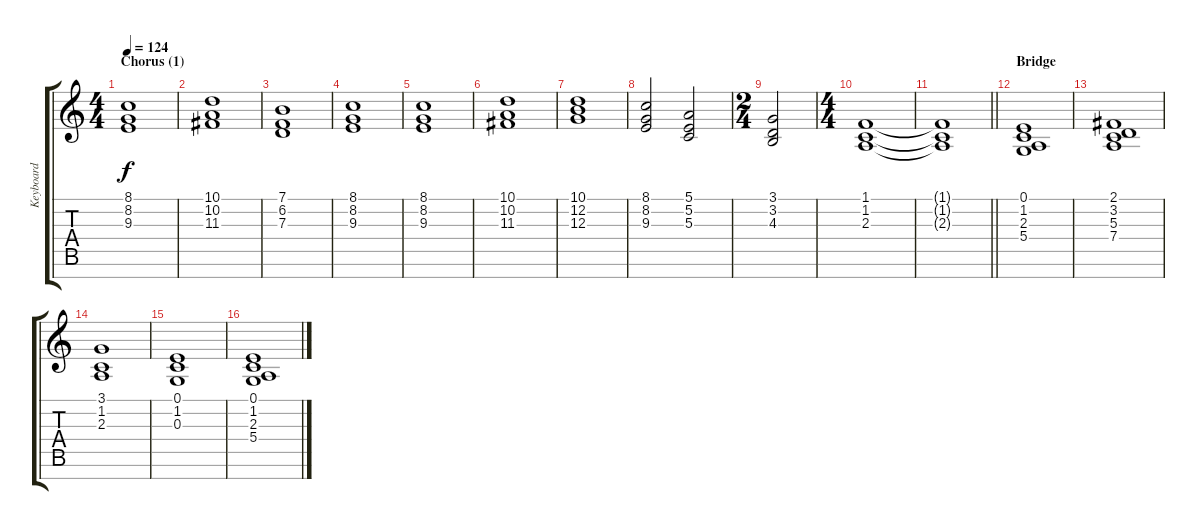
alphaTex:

\track ("Keyboard" "Keyboard") {instrument brightacousticpiano}
\staff {score tabs}
\tuning (E4 B3 G3 D3 A2 E2 B1) {hide}
\ts (4 4)
\section ("" "Chorus (1)")
\tempo 124
\clef g2
\ks aminor
(8.1 8.2 9.3).1{dy f} |
(10.1 10.2 11.3).1 |
(7.1 6.2 7.3).1 |
(8.1 8.2 9.3).1 |
(8.1 8.2 9.3).1 |
(10.1 10.2 11.3).1 |
(10.1 12.2 12.3).1 |
(8.1 8.2 9.3).2 (5.1 5.2 5.3).2 |
\ts (2 4)
(3.1 3.2 4.3).2 |
\ts (4 4)
(1.1 1.2 2.3).1 |
\barLineRight lightlight
(1.1{t} 1.2{t} 2.3{t}).1 |
\section ("" "Bridge")
(0.1 1.2 2.3 5.4).1{instrument brightacousticpiano} |
(2.1 3.2 5.3 7.4).1 |
(3.1 1.2 2.3).1 |
(0.1 1.2 0.3).1 |
(0.1 1.2 2.3 5.4).1
